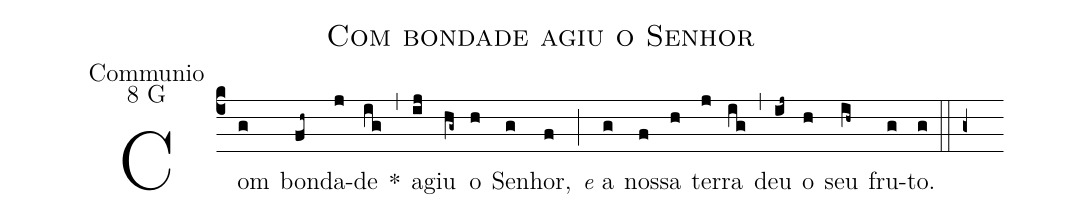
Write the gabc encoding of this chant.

name: Com bondade agiu o Senhor;
office-part: Communio;
mode: 8;
mode-differentia: G;
%%
(c4)

Com(g) bon(fh~)da(j)de(ig) *(,) a(ij)giu(hg~) o(h) Se(g)nhor,(f) (;) <e>e</e> a(g) nos(f)sa(h) ter(j)ra(ig) (,) deu(ij~) o(h) seu(ih~) fru(g)to.(g)

(::)

(g+)
